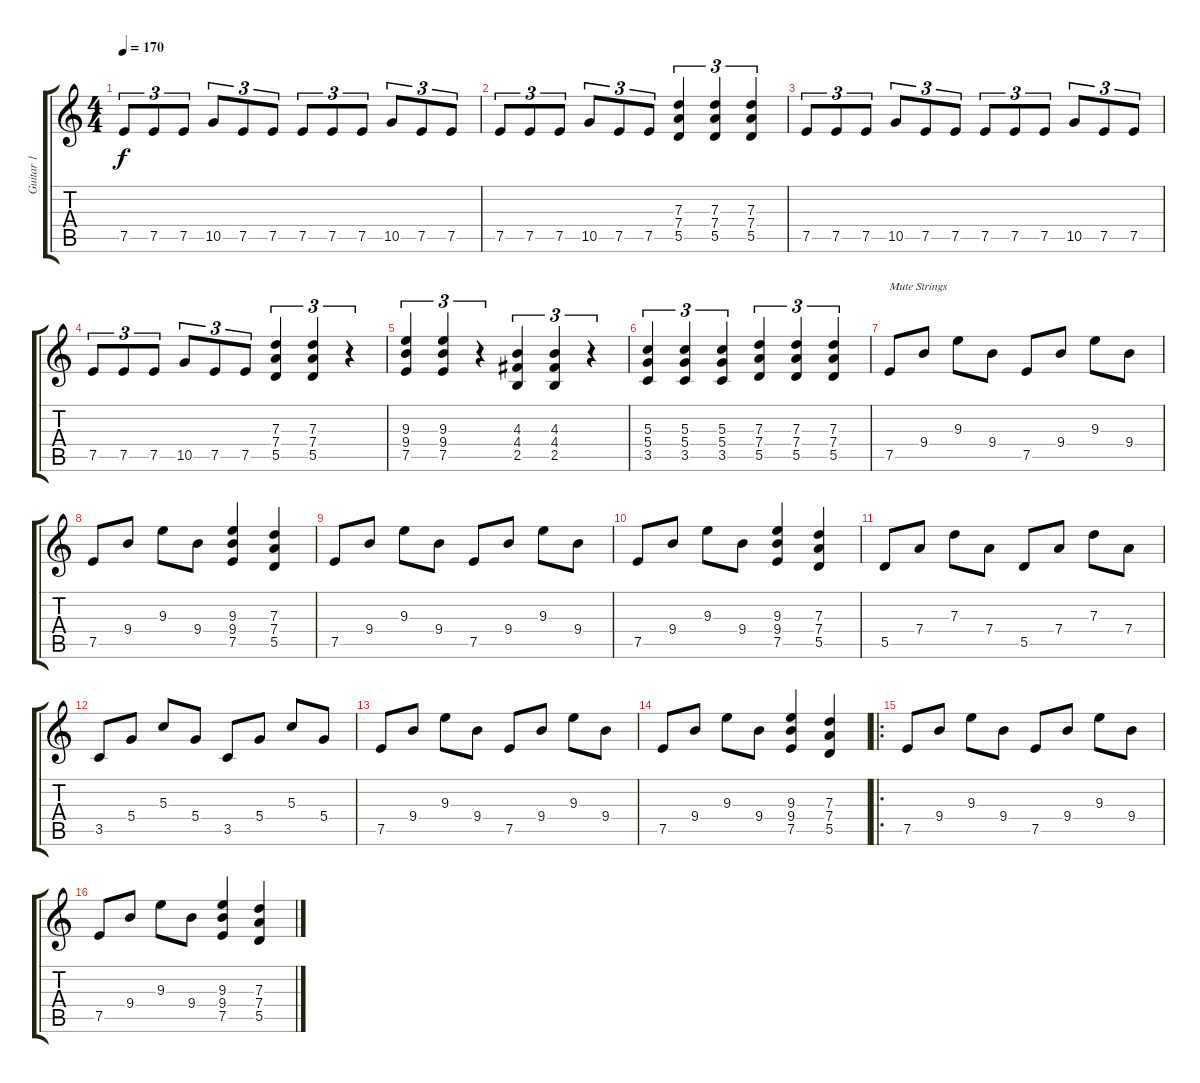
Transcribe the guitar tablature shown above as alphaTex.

\track ("Guitar 1" "Guitar 1") {instrument distortionguitar}
\staff {score tabs}
\tuning (E4 B3 G3 D3 A2 E2) {hide}
\ts (4 4)
\tempo 170
\clef g2
\ks c
7.5.8{tu (3 2) dy f} 7.5.8{tu (3 2)} 7.5.8{tu (3 2)} 10.5.8{tu (3 2)} 7.5.8{tu (3 2)} 7.5.8{tu (3 2)} 7.5.8{tu (3 2)} 7.5.8{tu (3 2)} 7.5.8{tu (3 2)} 10.5.8{tu (3 2)} 7.5.8{tu (3 2)} 7.5.8{tu (3 2)} |
7.5.8{tu (3 2)} 7.5.8{tu (3 2)} 7.5.8{tu (3 2)} 10.5.8{tu (3 2)} 7.5.8{tu (3 2)} 7.5.8{tu (3 2)} (7.3 7.4 5.5).4{tu (3 2)} (7.3 7.4 5.5).4{tu (3 2)} (7.3 7.4 5.5).4{tu (3 2)} |
7.5.8{tu (3 2)} 7.5.8{tu (3 2)} 7.5.8{tu (3 2)} 10.5.8{tu (3 2)} 7.5.8{tu (3 2)} 7.5.8{tu (3 2)} 7.5.8{tu (3 2)} 7.5.8{tu (3 2)} 7.5.8{tu (3 2)} 10.5.8{tu (3 2)} 7.5.8{tu (3 2)} 7.5.8{tu (3 2)} |
7.5.8{tu (3 2)} 7.5.8{tu (3 2)} 7.5.8{tu (3 2)} 10.5.8{tu (3 2)} 7.5.8{tu (3 2)} 7.5.8{tu (3 2)} (7.3 7.4 5.5).4{tu (3 2)} (7.3 7.4 5.5).4{tu (3 2)} r.4{tu (3 2)} |
(9.3 9.4 7.5).4{tu (3 2)} (9.3 9.4 7.5).4{tu (3 2)} r.4{tu (3 2)} (4.3 4.4 2.5).4{tu (3 2)} (4.3 4.4 2.5).4{tu (3 2)} r.4{tu (3 2)} |
(5.3 5.4 3.5).4{tu (3 2)} (5.3 5.4 3.5).4{tu (3 2)} (5.3 5.4 3.5).4{tu (3 2)} (7.3 7.4 5.5).4{tu (3 2)} (7.3 7.4 5.5).4{tu (3 2)} (7.3 7.4 5.5).4{tu (3 2)} |
7.5.8{txt "Mute Strings"} 9.4.8 9.3.8 9.4.8 7.5.8 9.4.8 9.3.8 9.4.8 |
7.5.8 9.4.8 9.3.8 9.4.8 (9.3 9.4 7.5).4 (7.3 7.4 5.5).4 |
7.5.8 9.4.8 9.3.8 9.4.8 7.5.8 9.4.8 9.3.8 9.4.8 |
7.5.8 9.4.8 9.3.8 9.4.8 (9.3 9.4 7.5).4 (7.3 7.4 5.5).4 |
5.5.8 7.4.8 7.3.8 7.4.8 5.5.8 7.4.8 7.3.8 7.4.8 |
3.5.8 5.4.8 5.3.8 5.4.8 3.5.8 5.4.8 5.3.8 5.4.8 |
7.5.8 9.4.8 9.3.8 9.4.8 7.5.8 9.4.8 9.3.8 9.4.8 |
7.5.8 9.4.8 9.3.8 9.4.8 (9.3 9.4 7.5).4 (7.3 7.4 5.5).4 |
\ro
7.5.8 9.4.8 9.3.8 9.4.8 7.5.8 9.4.8 9.3.8 9.4.8 |
7.5.8 9.4.8 9.3.8 9.4.8 (9.3 9.4 7.5).4 (7.3 7.4 5.5).4
